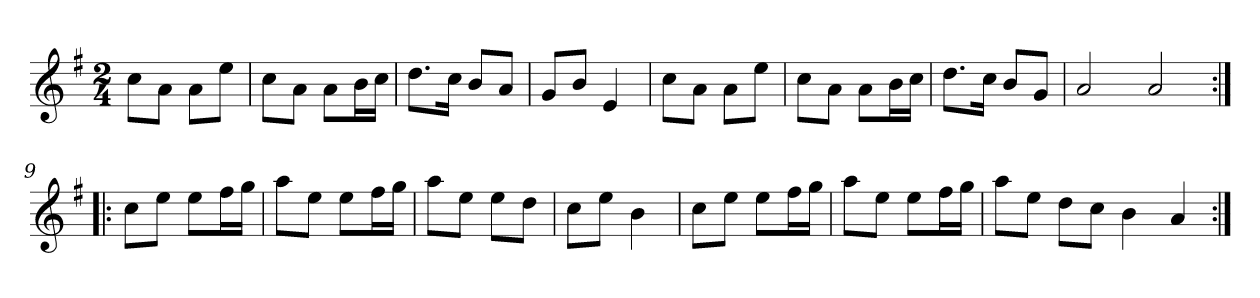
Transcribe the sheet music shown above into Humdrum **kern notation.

**kern
*part1
*staff1
*clefG2
*k[f#]
*M2/4
=1
8cc\L
8a\J
8a\L
8ee\J
=2
8cc\L
8a\J
8a\L
16b\L
16cc\JJ
=3
8.dd\L
16cc\Jk
8b/L
8a/J
=4
8g/L
8b/J
4e/
=5
8cc\L
8a\J
8a\L
8ee\J
=6
8cc\L
8a\J
8a\L
16b\L
16cc\JJ
=7
8.dd\L
16cc\Jk
8b/L
8g/J
=8
2a/
2a/
=9:|!|:
8cc\L
8ee\J
8ee\L
16ff#\L
16gg\JJ
=10
8aa\L
8ee\J
8ee\L
16ff#\L
16gg\JJ
!!LO:LB:g=z
=11
8aa\L
8ee\J
8ee\L
8dd\J
=12
8cc\L
8ee\J
4b\
=13
8cc\L
8ee\J
8ee\L
16ff#\L
16gg\JJ
=14
8aa\L
8ee\J
8ee\L
16ff#\L
16gg\JJ
=15
8aa\L
8ee\J
8dd\L
8cc\J
4b\
4a/
=:|!
*-
